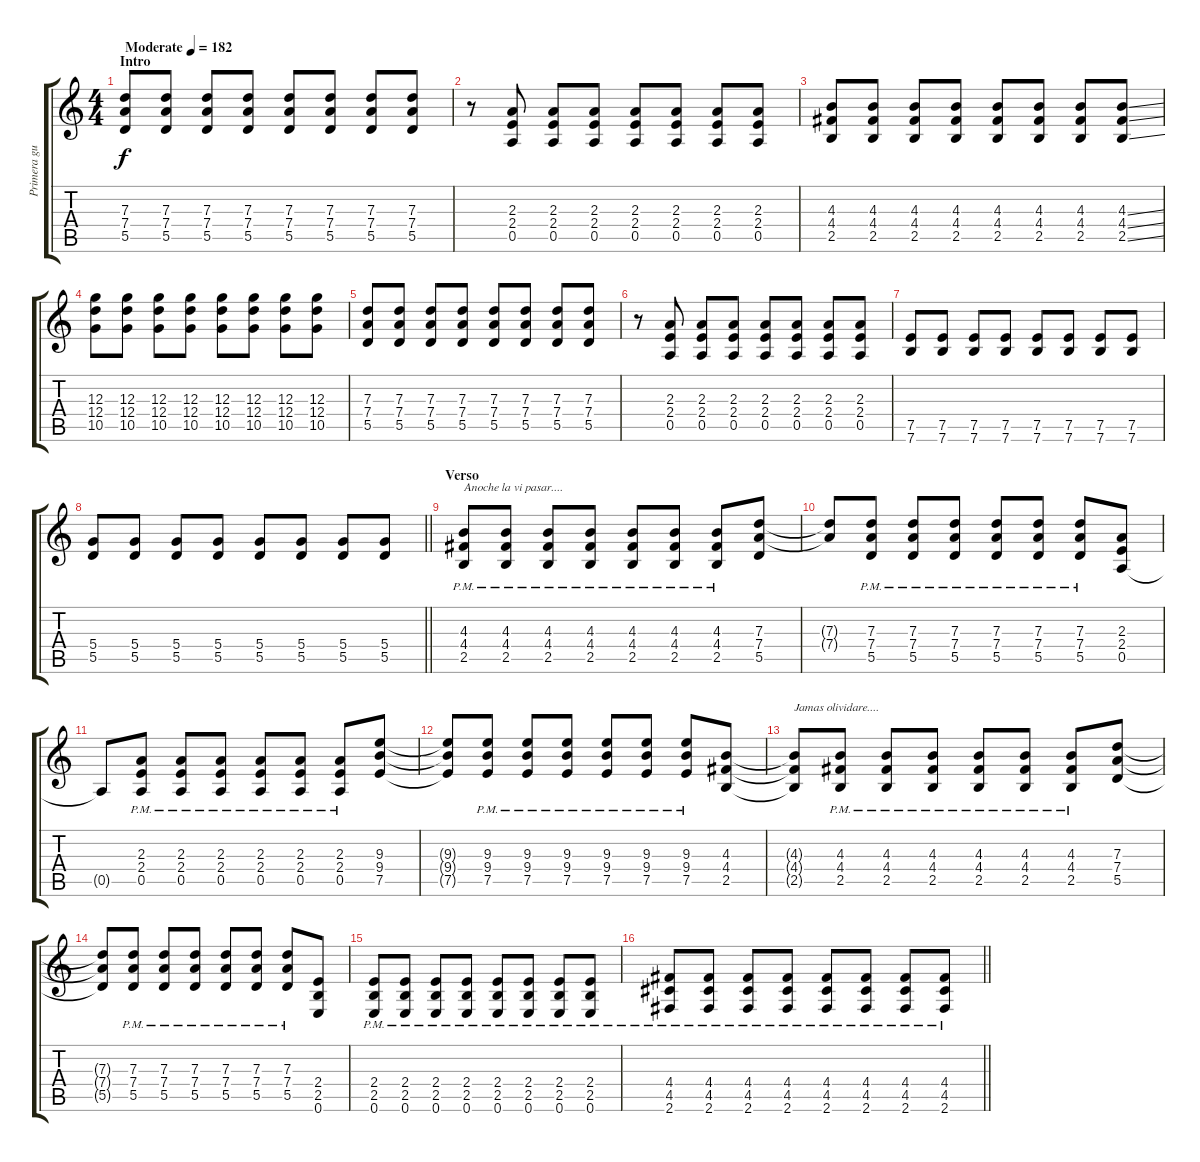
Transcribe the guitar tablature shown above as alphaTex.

\track ("Primera guitarra" "Primera gu") {instrument overdrivenguitar}
\staff {score tabs}
\tuning (E4 B3 G3 D3 A2 E2) {hide}
\ts (4 4)
\section ("" "Intro")
\tempo (182 "Moderate")
\clef g2
\ks c
(7.3 7.4 5.5).8{dy f instrument overdrivenguitar} (7.3 7.4 5.5).8 (7.3 7.4 5.5).8 (7.3 7.4 5.5).8 (7.3 7.4 5.5).8 (7.3 7.4 5.5).8 (7.3 7.4 5.5).8 (7.3 7.4 5.5).8 |
r.8 (2.3 2.4 0.5).8 (2.3 2.4 0.5).8 (2.3 2.4 0.5).8 (2.3 2.4 0.5).8 (2.3 2.4 0.5).8 (2.3 2.4 0.5).8 (2.3 2.4 0.5).8 |
(4.3 4.4 2.5).8 (4.3 4.4 2.5).8 (4.3 4.4 2.5).8 (4.3 4.4 2.5).8 (4.3 4.4 2.5).8 (4.3 4.4 2.5).8 (4.3 4.4 2.5).8 (4.3{ss} 4.4{ss} 2.5{ss}).8 |
(12.3 12.4 10.5).8 (12.3 12.4 10.5).8 (12.3 12.4 10.5).8 (12.3 12.4 10.5).8 (12.3 12.4 10.5).8 (12.3 12.4 10.5).8 (12.3 12.4 10.5).8 (12.3 12.4 10.5).8 |
(7.3 7.4 5.5).8 (7.3 7.4 5.5).8 (7.3 7.4 5.5).8 (7.3 7.4 5.5).8 (7.3 7.4 5.5).8 (7.3 7.4 5.5).8 (7.3 7.4 5.5).8 (7.3 7.4 5.5).8 |
r.8 (2.3 2.4 0.5).8 (2.3 2.4 0.5).8 (2.3 2.4 0.5).8 (2.3 2.4 0.5).8 (2.3 2.4 0.5).8 (2.3 2.4 0.5).8 (2.3 2.4 0.5).8 |
(7.5 7.6).8 (7.5 7.6).8 (7.5 7.6).8 (7.5 7.6).8 (7.5 7.6).8 (7.5 7.6).8 (7.5 7.6).8 (7.5 7.6).8 |
\barLineRight lightlight
(5.4 5.5).8 (5.4 5.5).8 (5.4 5.5).8 (5.4 5.5).8 (5.4 5.5).8 (5.4 5.5).8 (5.4 5.5).8 (5.4 5.5).8 |
\section ("" "Verso")
(4.3{pm} 4.4{pm} 2.5{pm}).8{txt "Anoche la vi pasar...." volume 12} (4.3{pm} 4.4{pm} 2.5{pm}).8 (4.3{pm} 4.4{pm} 2.5{pm}).8 (4.3{pm} 4.4{pm} 2.5{pm}).8 (4.3{pm} 4.4{pm} 2.5{pm}).8 (4.3{pm} 4.4{pm} 2.5{pm}).8 (4.3{pm} 4.4{pm} 2.5{pm}).8 (7.3 7.4 5.5).8 |
(7.3{t} 7.4{t}).8 (7.3{pm} 7.4{pm} 5.5{pm}).8 (7.3{pm} 7.4{pm} 5.5{pm}).8 (7.3{pm} 7.4{pm} 5.5{pm}).8 (7.3{pm} 7.4{pm} 5.5{pm}).8 (7.3{pm} 7.4{pm} 5.5{pm}).8 (7.3{pm} 7.4{pm} 5.5{pm}).8 (2.3 2.4 0.5).8 |
0.5{t}.8 (2.3{pm} 2.4{pm} 0.5{pm}).8 (2.3{pm} 2.4{pm} 0.5{pm}).8 (2.3{pm} 2.4{pm} 0.5{pm}).8 (2.3{pm} 2.4{pm} 0.5{pm}).8 (2.3{pm} 2.4{pm} 0.5{pm}).8 (2.3{pm} 2.4{pm} 0.5{pm}).8 (9.3 9.4 7.5).8 |
(9.3{t} 9.4{t} 7.5{t}).8 (9.3{pm} 9.4{pm} 7.5{pm}).8 (9.3{pm} 9.4{pm} 7.5{pm}).8 (9.3{pm} 9.4{pm} 7.5{pm}).8 (9.3{pm} 9.4{pm} 7.5{pm}).8 (9.3{pm} 9.4{pm} 7.5{pm}).8 (9.3{pm} 9.4{pm} 7.5{pm}).8 (4.3 4.4 2.5).8 |
(4.3{t} 4.4{t} 2.5{t}).8{txt "Jamas olividare...."} (4.3{pm} 4.4{pm} 2.5{pm}).8 (4.3{pm} 4.4{pm} 2.5{pm}).8 (4.3{pm} 4.4{pm} 2.5{pm}).8 (4.3{pm} 4.4{pm} 2.5{pm}).8 (4.3{pm} 4.4{pm} 2.5{pm}).8 (4.3{pm} 4.4{pm} 2.5{pm}).8 (7.3 7.4 5.5).8 |
(7.3{t} 7.4{t} 5.5{t}).8 (7.3{pm} 7.4{pm} 5.5{pm}).8 (7.3{pm} 7.4{pm} 5.5{pm}).8 (7.3{pm} 7.4{pm} 5.5{pm}).8 (7.3{pm} 7.4{pm} 5.5{pm}).8 (7.3{pm} 7.4{pm} 5.5{pm}).8 (7.3{pm} 7.4{pm} 5.5{pm}).8 (2.4 2.5 0.6).8 |
(2.4{pm} 2.5{pm} 0.6{pm}).8 (2.4{pm} 2.5{pm} 0.6{pm}).8 (2.4{pm} 2.5{pm} 0.6{pm}).8 (2.4{pm} 2.5{pm} 0.6{pm}).8 (2.4{pm} 2.5{pm} 0.6{pm}).8 (2.4{pm} 2.5{pm} 0.6{pm}).8 (2.4{pm} 2.5{pm} 0.6{pm}).8 (2.4{pm} 2.5{pm} 0.6{pm}).8 |
\barLineRight lightlight
(4.4{pm} 4.5{pm} 2.6{pm}).8 (4.4{pm} 4.5{pm} 2.6{pm}).8 (4.4{pm} 4.5{pm} 2.6{pm}).8 (4.4{pm} 4.5{pm} 2.6{pm}).8 (4.4{pm} 4.5{pm} 2.6{pm}).8 (4.4{pm} 4.5{pm} 2.6{pm}).8 (4.4{pm} 4.5{pm} 2.6{pm}).8 (4.4{pm} 4.5{pm} 2.6{pm}).8
